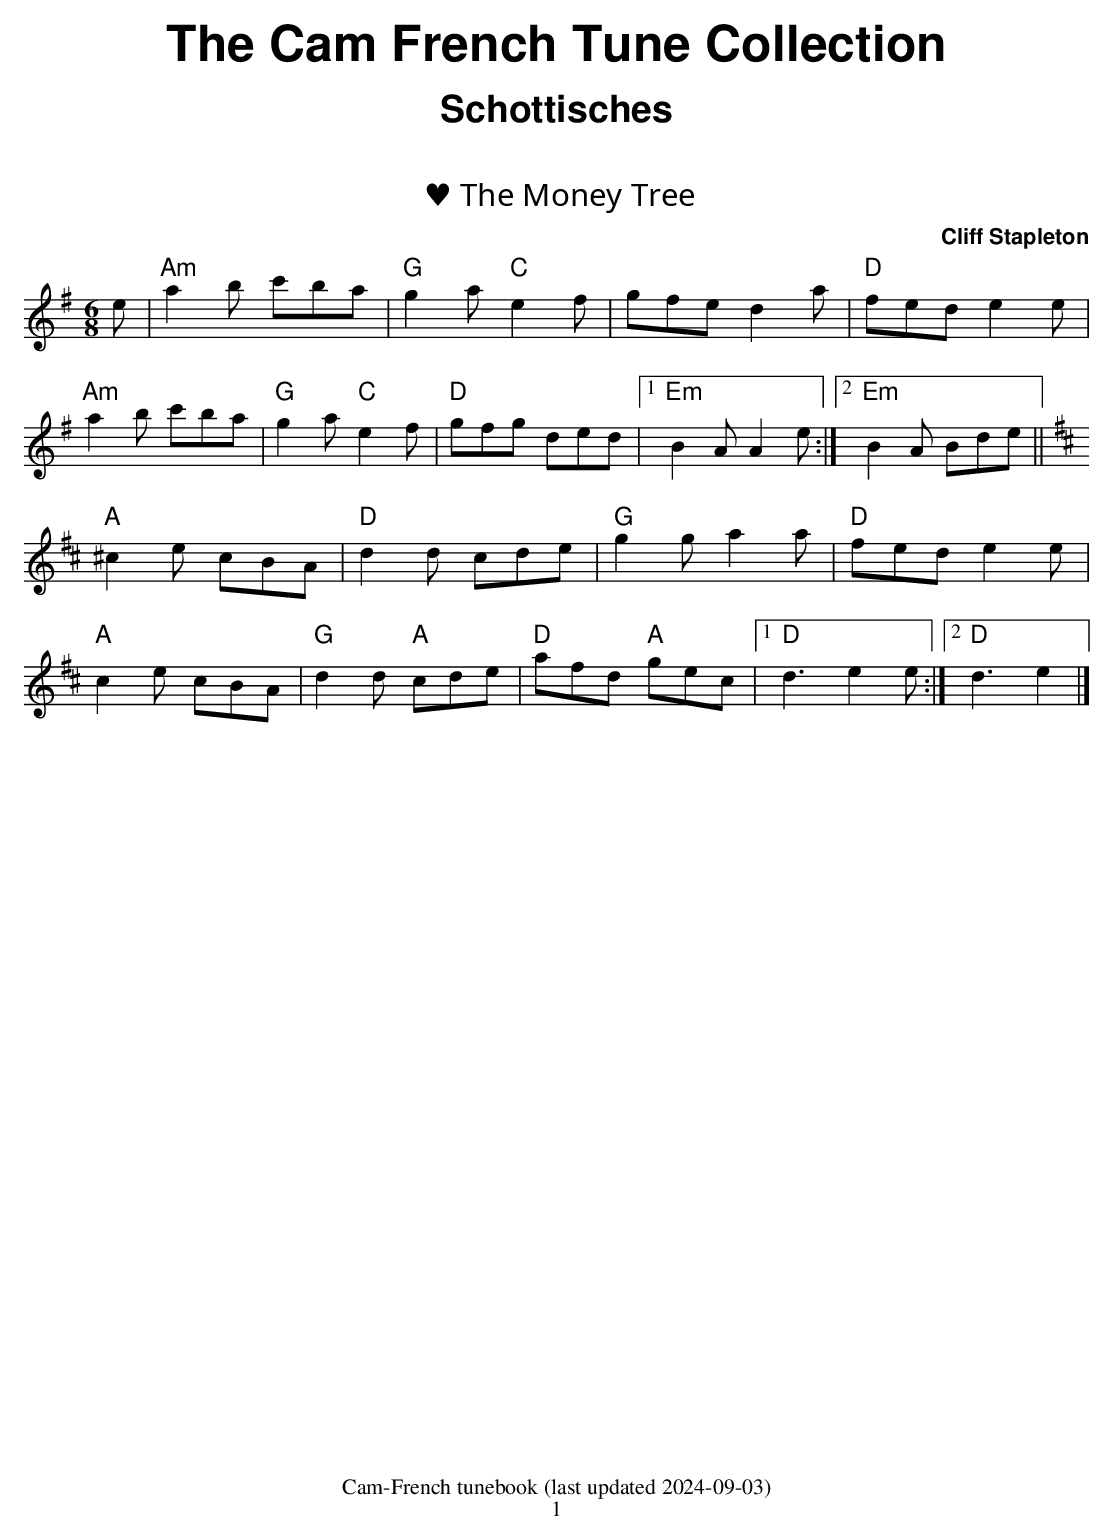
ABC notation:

X:1
T:♥ The Money Tree
C:Cliff Stapleton
M:6/8
L:1/8
Q:1/4=100
K:Em% almost
e|"Am"a2b c'ba|"G"g2a "C"e2f|gfe d2a|"D"fed e2e|
"Am"a2b c'ba|"G"g2a "C"e2f|"D"gfg ded|1"Em"B2A A2e:|2 "Em"B2A Bde||
K:Dmaj% almost
"A" ^c2e cBA|"D" d2d cde|"G"g2g a2a|"D"fed e2e|
"A"c2e cBA|"G"d2d "A" cde|"D"afd "A"gec|1 "D"d3 e2e:|2 "D"d3 e2|]
